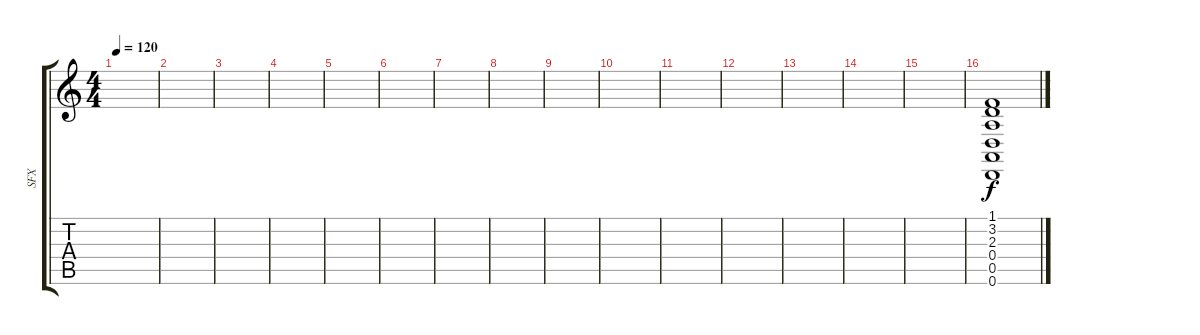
\track ("SFX" "SFX") {instrument applause}
\staff {score tabs}
\tuning (E4 B3 G3 D3 A2 D2) {hide}
\ts (4 4)
\tempo 120
\clef g2
\ks c
|
|
|
|
|
|
|
|
|
|
|
|
|
|
|
(1.1 3.2 2.3 0.4 0.5 0.6).1
